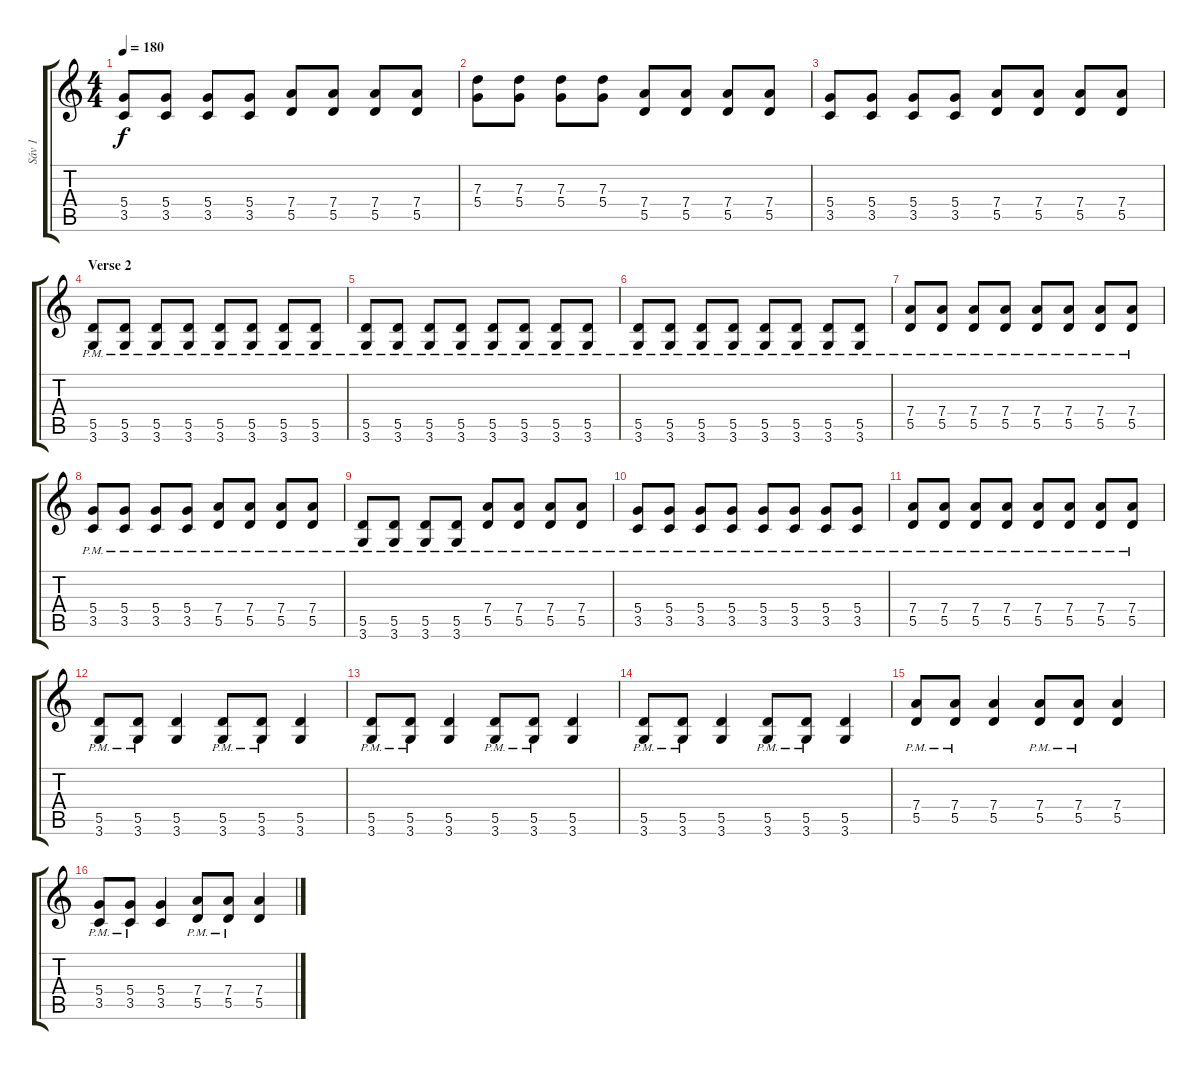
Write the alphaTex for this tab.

\track ("Sáv 1" "Sáv 1") {instrument distortionguitar}
\staff {score tabs}
\tuning (E4 B3 G3 D3 A2 E2) {hide}
\ts (4 4)
\tempo 180
\clef g2
\ks c
(5.4 3.5).8{dy f} (5.4 3.5).8 (5.4 3.5).8 (5.4 3.5).8 (7.4 5.5).8 (7.4 5.5).8 (7.4 5.5).8 (7.4 5.5).8 |
(7.3 5.4).8 (7.3 5.4).8 (7.3 5.4).8 (7.3 5.4).8 (7.4 5.5).8 (7.4 5.5).8 (7.4 5.5).8 (7.4 5.5).8 |
(5.4 3.5).8 (5.4 3.5).8 (5.4 3.5).8 (5.4 3.5).8 (7.4 5.5).8 (7.4 5.5).8 (7.4 5.5).8 (7.4 5.5).8 |
\section ("" "Verse 2")
(5.5 3.6{pm}).8 (5.5{pm} 3.6{pm}).8 (5.5{pm} 3.6{pm}).8 (5.5{pm} 3.6{pm}).8 (5.5{pm} 3.6{pm}).8 (5.5{pm} 3.6{pm}).8 (5.5{pm} 3.6{pm}).8 (5.5{pm} 3.6{pm}).8 |
(5.5{pm} 3.6{pm}).8 (5.5{pm} 3.6{pm}).8 (5.5{pm} 3.6{pm}).8 (5.5{pm} 3.6{pm}).8 (5.5{pm} 3.6{pm}).8 (5.5{pm} 3.6{pm}).8 (5.5{pm} 3.6{pm}).8 (5.5{pm} 3.6{pm}).8 |
(5.5{pm} 3.6{pm}).8 (5.5{pm} 3.6{pm}).8 (5.5{pm} 3.6{pm}).8 (5.5{pm} 3.6{pm}).8 (5.5{pm} 3.6{pm}).8 (5.5{pm} 3.6{pm}).8 (5.5{pm} 3.6{pm}).8 (5.5{pm} 3.6{pm}).8 |
(7.4{pm} 5.5{pm}).8 (7.4{pm} 5.5{pm}).8 (7.4{pm} 5.5{pm}).8 (7.4{pm} 5.5{pm}).8 (7.4{pm} 5.5{pm}).8 (7.4{pm} 5.5{pm}).8 (7.4{pm} 5.5{pm}).8 (7.4{pm} 5.5{pm}).8 |
(5.4{pm} 3.5{pm}).8 (5.4{pm} 3.5{pm}).8 (5.4{pm} 3.5{pm}).8 (5.4{pm} 3.5{pm}).8 (7.4{pm} 5.5{pm}).8 (7.4{pm} 5.5{pm}).8 (7.4{pm} 5.5{pm}).8 (7.4{pm} 5.5{pm}).8 |
(5.5{pm} 3.6{pm}).8 (5.5{pm} 3.6{pm}).8 (5.5{pm} 3.6{pm}).8 (5.5{pm} 3.6{pm}).8 (7.4{pm} 5.5{pm}).8 (7.4{pm} 5.5{pm}).8 (7.4{pm} 5.5{pm}).8 (7.4{pm} 5.5{pm}).8 |
(5.4{pm} 3.5{pm}).8 (5.4{pm} 3.5{pm}).8 (5.4{pm} 3.5{pm}).8 (5.4{pm} 3.5{pm}).8 (5.4{pm} 3.5{pm}).8 (5.4{pm} 3.5{pm}).8 (5.4{pm} 3.5{pm}).8 (5.4{pm} 3.5{pm}).8 |
(7.4{pm} 5.5{pm}).8 (7.4{pm} 5.5{pm}).8 (7.4{pm} 5.5{pm}).8 (7.4{pm} 5.5{pm}).8 (7.4{pm} 5.5{pm}).8 (7.4{pm} 5.5{pm}).8 (7.4{pm} 5.5{pm}).8 (7.4{pm} 5.5{pm}).8 |
(5.5{pm} 3.6{pm}).8 (5.5{pm} 3.6{pm}).8 (5.5 3.6).4 (5.5{pm} 3.6{pm}).8 (5.5{pm} 3.6{pm}).8 (5.5 3.6).4 |
(5.5{pm} 3.6{pm}).8 (5.5{pm} 3.6{pm}).8 (5.5 3.6).4 (5.5{pm} 3.6{pm}).8 (5.5{pm} 3.6{pm}).8 (5.5 3.6).4 |
(5.5{pm} 3.6{pm}).8 (5.5{pm} 3.6{pm}).8 (5.5 3.6).4 (5.5{pm} 3.6{pm}).8 (5.5{pm} 3.6{pm}).8 (5.5 3.6).4 |
(7.4{pm} 5.5{pm}).8 (7.4{pm} 5.5{pm}).8 (7.4 5.5).4 (7.4{pm} 5.5{pm}).8 (7.4{pm} 5.5{pm}).8 (7.4 5.5).4 |
(5.4{pm} 3.5{pm}).8 (5.4{pm} 3.5{pm}).8 (5.4 3.5).4 (7.4{pm} 5.5{pm}).8 (7.4{pm} 5.5{pm}).8 (7.4 5.5).4
